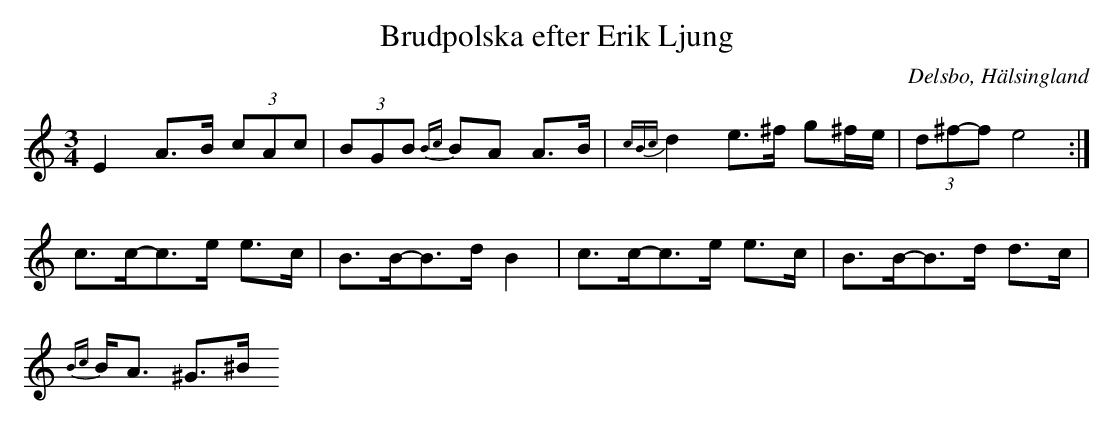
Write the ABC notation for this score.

X:1
T: Brudpolska efter Erik Ljung
O: Delsbo, Hälsingland
M: 3/4
L: 1/8
K: Am
E2 A>B (3cAc| (3BGB {Bc}BA A>B|{cBc}d2 e>^f g^f/e/|(3d^f-f e4 :|
c>c-c>e e>c|B>B-B>d B2|c>c-c>e e>c|B>B-B>d d>c|
{Bc}B<A ^G>^B
